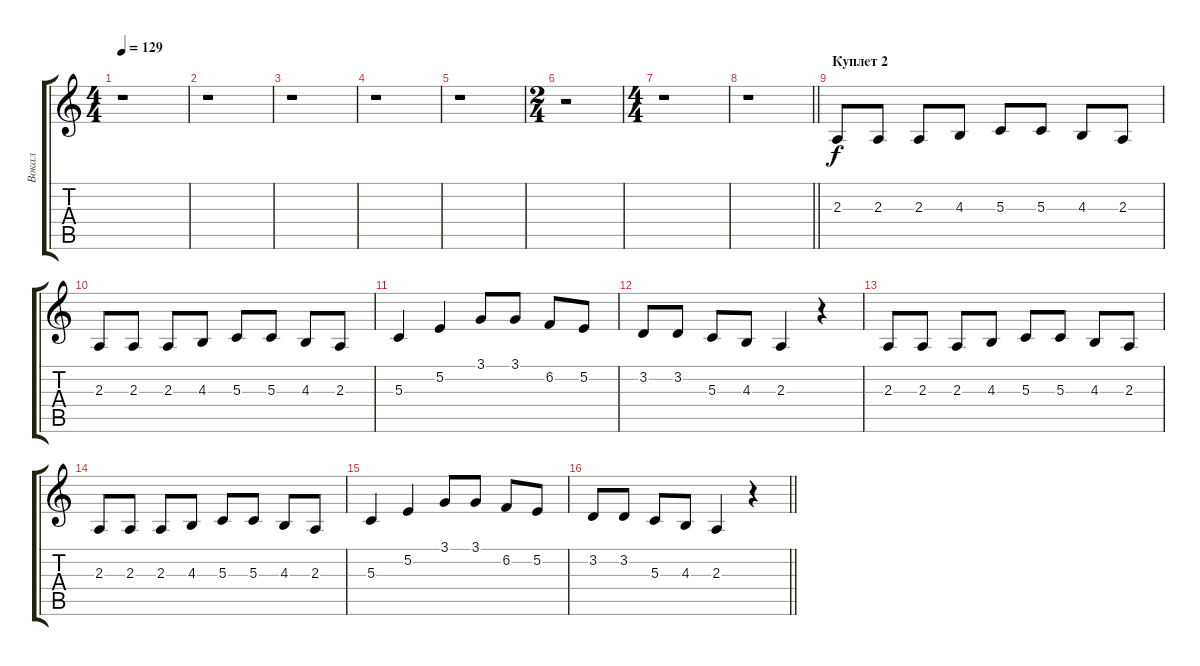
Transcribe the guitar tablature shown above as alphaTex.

\track ("Вокал" "Вокал") {instrument tenorsax}
\staff {score tabs}
\tuning (E4 B3 G3 D3 A2 E2) {hide}
\ts (4 4)
\tempo 129
\clef g2
\ks c
r.1{dy mf} |
r.1 |
r.1 |
r.1 |
r.1 |
\ts (2 4)
r.2 |
\ts (4 4)
r.1 |
\barLineRight lightlight
r.1 |
\section ("" "Куплет 2")
2.3.8{dy f} 2.3.8 2.3.8 4.3.8 5.3.8 5.3.8 4.3.8 2.3.8 |
2.3.8 2.3.8 2.3.8 4.3.8 5.3.8 5.3.8 4.3.8 2.3.8 |
5.3.4 5.2.4 3.1.8 3.1.8 6.2.8 5.2.8 |
3.2.8 3.2.8 5.3.8 4.3.8 2.3.4 r.4 |
2.3.8 2.3.8 2.3.8 4.3.8 5.3.8 5.3.8 4.3.8 2.3.8 |
2.3.8 2.3.8 2.3.8 4.3.8 5.3.8 5.3.8 4.3.8 2.3.8 |
5.3.4 5.2.4 3.1.8 3.1.8 6.2.8 5.2.8 |
\barLineRight lightlight
3.2.8 3.2.8 5.3.8 4.3.8 2.3.4 r.4
